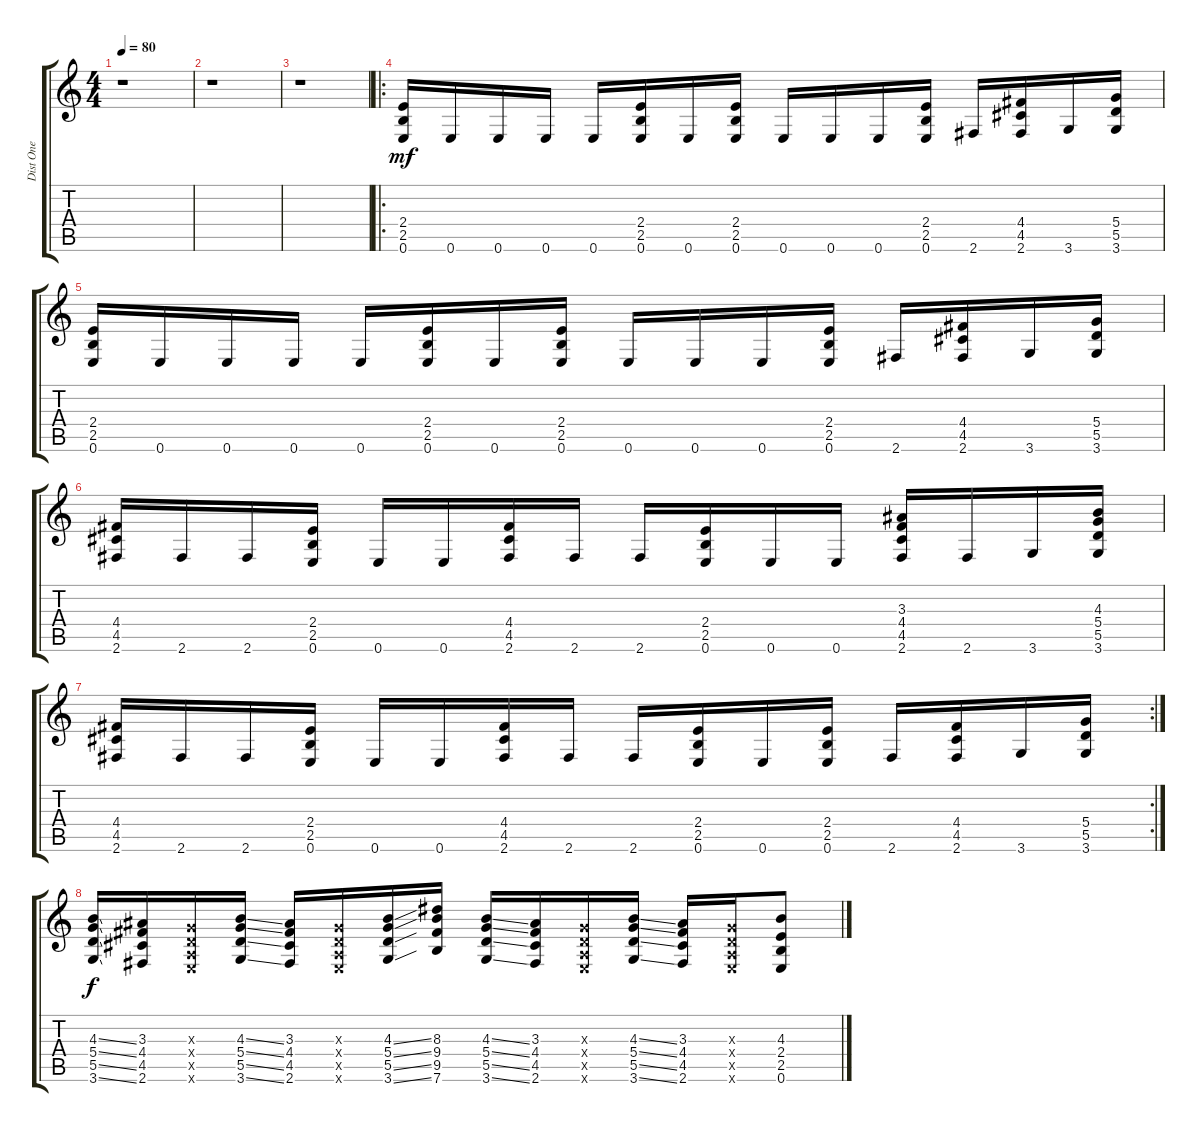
\track ("Dist One" "Dist One") {instrument overdrivenguitar}
\staff {score tabs}
\tuning (E4 B3 G3 D3 A2 E2) {hide}
\ts (4 4)
\tempo 80
\clef g2
\ks c
r.1{dy f} |
r.1 |
r.1 |
\ro
(2.4 2.5 0.6).16{dy mf} 0.6.16 0.6.16 0.6.16 0.6.16 (2.4 2.5 0.6).16 0.6.16 (2.4 2.5 0.6).16 0.6.16 0.6.16 0.6.16 (2.4 2.5 0.6).16 2.6.16 (4.4 4.5 2.6).16 3.6.16 (5.4 5.5 3.6).16 |
(2.4 2.5 0.6).16 0.6.16 0.6.16 0.6.16 0.6.16 (2.4 2.5 0.6).16 0.6.16 (2.4 2.5 0.6).16 0.6.16 0.6.16 0.6.16 (2.4 2.5 0.6).16 2.6.16 (4.4 4.5 2.6).16 3.6.16 (5.4 5.5 3.6).16 |
(4.4 4.5 2.6).16 2.6.16 2.6.16 (2.4 2.5 0.6).16 0.6.16 0.6.16 (4.4 4.5 2.6).16 2.6.16 2.6.16 (2.4 2.5 0.6).16 0.6.16 0.6.16 (3.3 4.4 4.5 2.6).16 2.6.16 3.6.16 (4.3 5.4 5.5 3.6).16 |
\rc 2
(4.4 4.5 2.6).16 2.6.16 2.6.16 (2.4 2.5 0.6).16 0.6.16 0.6.16 (4.4 4.5 2.6).16 2.6.16 2.6.16 (2.4 2.5 0.6).16 0.6.16 (2.4 2.5 0.6).16 2.6.16 (4.4 4.5 2.6).16 3.6.16 (5.4 5.5 3.6).16 |
(4.3{ss} 5.4{ss} 5.5{ss} 3.6{ss}).16{dy f} (3.3 4.4 4.5 2.6).16 (0.3{x} 0.4{x} 0.5{x} 0.6{x}).16 (4.3{ss} 5.4{ss} 5.5{ss} 3.6{ss}).16 (3.3 4.4 4.5 2.6).16 (0.3{x} 0.4{x} 0.5{x} 0.6{x}).16 (4.3{ss} 5.4{ss} 5.5{ss} 3.6{ss}).16 (8.3 9.4 9.5 7.6).16 (4.3{ss} 5.4{ss} 5.5{ss} 3.6{ss}).16 (3.3 4.4 4.5 2.6).16 (0.3{x} 0.4{x} 0.5{x} 0.6{x}).16 (4.3{ss} 5.4{ss} 5.5{ss} 3.6{ss}).16 (3.3 4.4 4.5 2.6).16 (0.3{x} 0.4{x} 0.5{x} 0.6{x}).16 (4.3 2.4 2.5 0.6).8
